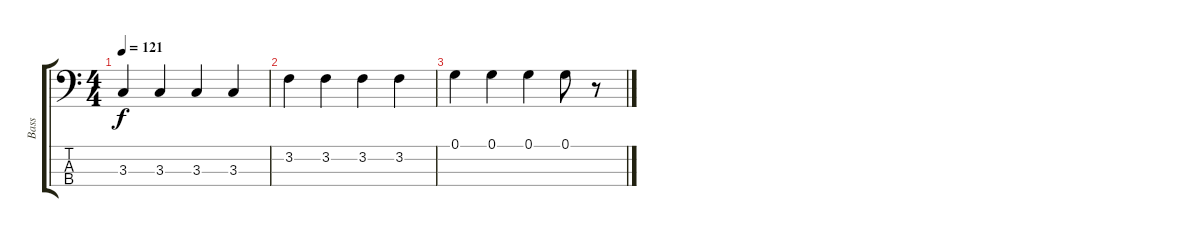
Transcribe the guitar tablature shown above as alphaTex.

\track ("Bass" "Bass") {instrument electricbassfinger}
\staff {score tabs}
\tuning (G2 D2 A1 E1) {hide}
\ts (4 4)
\tempo 121
\clef f4
\ks c
3.3.4{dy f} 3.3.4 3.3.4 3.3.4 |
3.2.4 3.2.4 3.2.4 3.2.4 |
0.1.4 0.1.4 0.1.4 0.1.8 r.8
